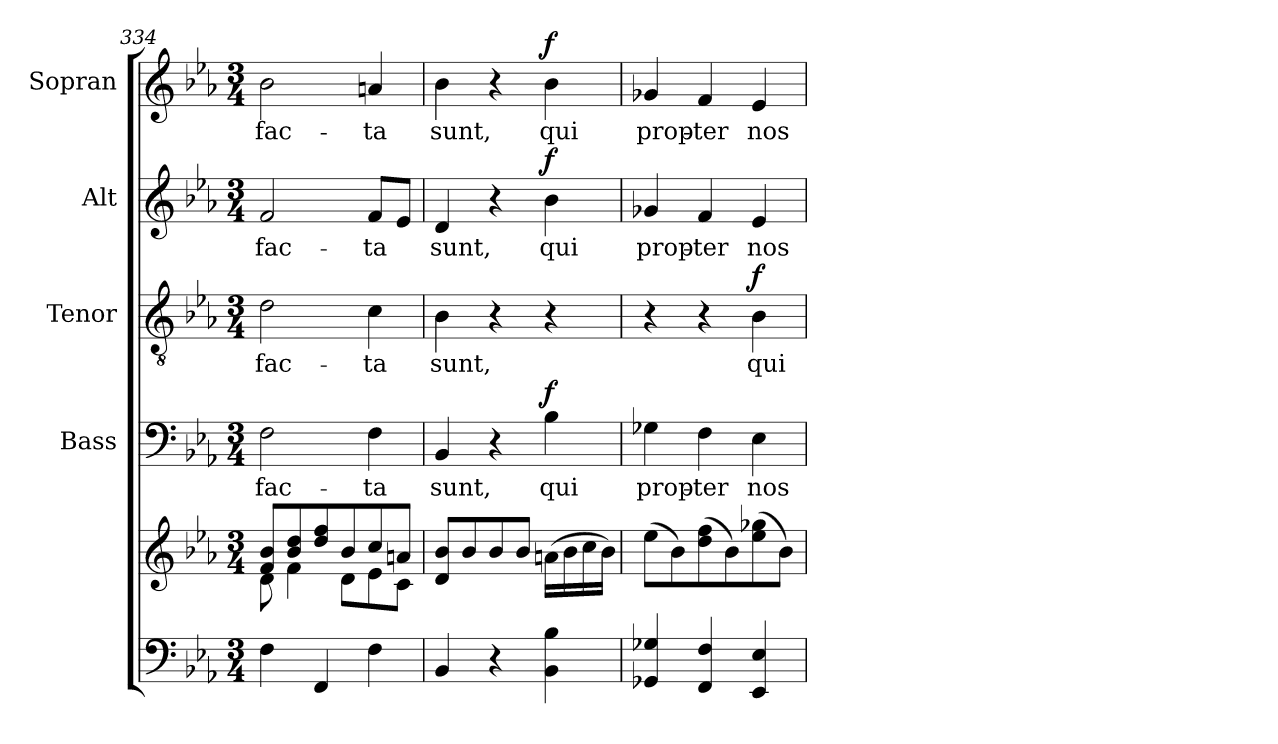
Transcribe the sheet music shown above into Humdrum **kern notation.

**kern	**kern	**kern	**text	**dynam	**kern	**text	**dynam	**kern	**text	**dynam	**kern	**text	**dynam
*part5	*part5	*part4	*part4	*part4	*part3	*part3	*part3	*part2	*part2	*part2	*part1	*part1	*part1
*staff6	*staff5	*staff4	*staff4	*staff4	*staff3	*staff3	*staff3	*staff2	*staff2	*staff2	*staff1	*staff1	*staff1
*	*	*I"Bass	*	*	*I"Tenor	*	*	*I"Alt	*	*	*I"Sopran	*	*
*	*	*I'B.	*	*	*I'T.	*	*	*I'A.	*	*	*I'S.	*	*
*clefF4	*clefG2	*clefF4	*	*	*clefGv2	*	*	*clefG2	*	*	*clefG2	*	*
*k[b-e-a-]	*k[b-e-a-]	*k[b-e-a-]	*	*	*k[b-e-a-]	*	*	*k[b-e-a-]	*	*	*k[b-e-a-]	*	*
*E-:	*E-:	*E-:	*	*	*E-:	*	*	*E-:	*	*	*E-:	*	*
*M3/4	*M3/4	*M3/4	*	*	*M3/4	*	*	*M3/4	*	*	*M3/4	*	*
=334	=334	=334	=334	=334	=334	=334	=334	=334	=334	=334	=334	=334	=334
*	*^	*	*	*	*	*	*	*	*	*	*	*	*
!	!	!	!	!LO:LY:b	!	!	!LO:LY:b	!	!	!LO:LY:b	!	!	!LO:LY:b	!
4F\	8f/ 8b-/L	8d\	2F\	fac-	.	2d\	fac-	.	2f/	fac-	.	2b-\	fac-	.
.	8b-/ 8dd/	4f\	.	.	.	.	.	.	.	.	.	.	.	.
4FF/	8dd/ 8ff/	.	.	.	.	.	.	.	.	.	.	.	.	.
.	8b-/	8d\L	.	.	.	.	.	.	.	.	.	.	.	.
!	!	!	!	!LO:LY:b	!	!	!LO:LY:b	!	!	!LO:LY:b	!	!	!LO:LY:b	!
4F\	8cc/	8e-\	4F\	-ta	.	4c\	-ta	.	8f/L	-ta	.	4an/	-ta	.
.	8an/J	8c\J	.	.	.	.	.	.	8e-/J	.	.	.	.	.
!!LO:LB:g=z
=335	=335	=335	=335	=335	=335	=335	=335	=335	=335	=335	=335	=335	=335	=335
!	!	!	!	!LO:LY:b	!	!	!LO:LY:b	!	!	!LO:LY:b	!	!	!LO:LY:b	!
*	*v	*v	*	*	*	*	*	*	*	*	*	*	*	*
4BB-/	8d/ 8b-/L	4BB-/	sunt,	.	4B-\	sunt,	.	4d/	sunt,	.	4b-\	sunt,	.
.	8b-/	.	.	.	.	.	.	.	.	.	.	.	.
4r	8b-/	4r	.	.	4r	.	.	4r	.	.	4r	.	.
.	8b-/J	.	.	.	.	.	.	.	.	.	.	.	.
!	!	!	!LO:LY:b	!LO:DY:a	!	!	!	!	!LO:LY:b	!LO:DY:a	!	!LO:LY:b	!LO:DY:a
4BB-\ 4B-\	(>16an\LL	4B-\	qui	f	4r	.	.	4b-\	qui	f	4b-\	qui	f
.	16b-\	.	.	.	.	.	.	.	.	.	.	.	.
.	16cc\	.	.	.	.	.	.	.	.	.	.	.	.
.	16b-\JJ)	.	.	.	.	.	.	.	.	.	.	.	.
=336	=336	=336	=336	=336	=336	=336	=336	=336	=336	=336	=336	=336	=336
!	!	!	!LO:LY:b	!	!	!	!	!	!LO:LY:b	!	!	!LO:LY:b	!
4GG-X/ 4G-X/	(>8ee-\L	4G-X\	prop-	.	4r	.	.	4g-X/	prop-	.	4g-X/	prop-	.
.	8b-\)	.	.	.	.	.	.	.	.	.	.	.	.
!	!	!	!LO:LY:b	!	!	!	!	!	!LO:LY:b	!	!	!LO:LY:b	!
4FF/ 4F/	(>8dd\ 8ff\	4F\	-ter	.	4r	.	.	4f/	-ter	.	4f/	-ter	.
.	8b-\)	.	.	.	.	.	.	.	.	.	.	.	.
!	!	!	!LO:LY:b	!	!	!LO:LY:b	!LO:DY:a	!	!LO:LY:b	!	!	!LO:LY:b	!
4EE-/ 4E-/	(>8ee-\ 8gg-X\	4E-\	nos	.	4B-\	qui	f	4e-/	nos	.	4e-/	nos	.
.	8b-\J)	.	.	.	.	.	.	.	.	.	.	.	.
=	=	=	=	=	=	=	=	=	=	=	=	=	=
*-	*-	*-	*-	*-	*-	*-	*-	*-	*-	*-	*-	*-	*-
